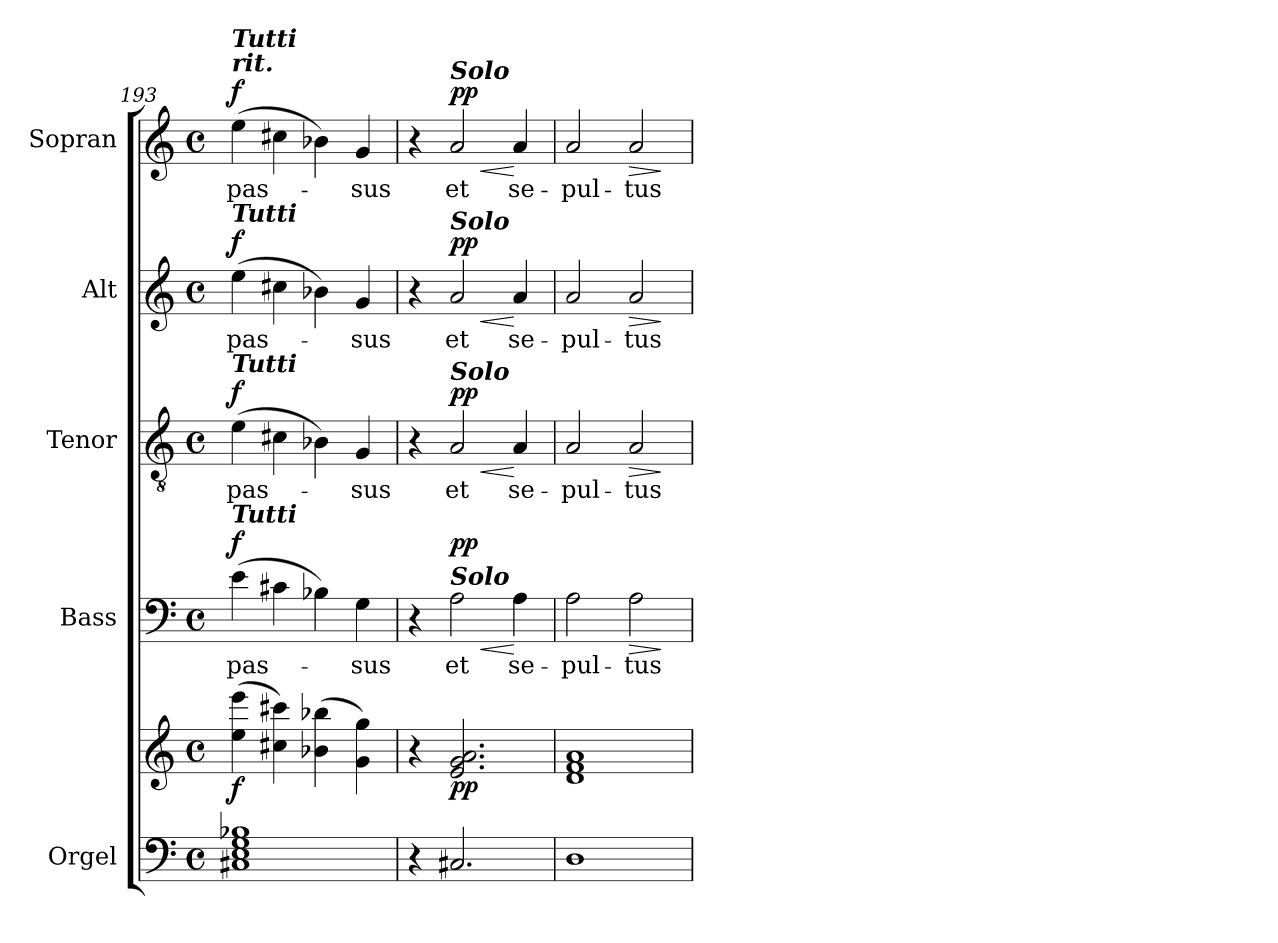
**kern	**kern	**dynam	**kern	**text	**dynam	**kern	**text	**dynam	**kern	**text	**dynam	**kern	**text	**dynam
*part5	*part5	*part5	*part4	*part4	*part4	*part3	*part3	*part3	*part2	*part2	*part2	*part1	*part1	*part1
*staff6	*staff5	*staff5/6	*staff4	*staff4	*staff4	*staff3	*staff3	*staff3	*staff2	*staff2	*staff2	*staff1	*staff1	*staff1
*I"Orgel	*	*	*I"Bass	*	*	*I"Tenor	*	*	*I"Alt	*	*	*I"Sopran	*	*
*I'Org.	*	*	*I'B.	*	*	*I'T.	*	*	*I'A.	*	*	*I'S.	*	*
*clefF4	*clefG2	*	*clefF4	*	*	*clefGv2	*	*	*clefG2	*	*	*clefG2	*	*
*k[]	*k[]	*	*k[]	*	*	*k[]	*	*	*k[]	*	*	*k[]	*	*
*C:	*C:	*	*C:	*	*	*C:	*	*	*C:	*	*	*C:	*	*
*M4/4	*M4/4	*	*M4/4	*	*	*M4/4	*	*	*M4/4	*	*	*M4/4	*	*
*met(c)	*met(c)	*	*met(c)	*	*	*met(c)	*	*	*met(c)	*	*	*met(c)	*	*
=193	=193	=193	=193	=193	=193	=193	=193	=193	=193	=193	=193	=193	=193	=193
!	!	!	!	!	!	!	!	!	!	!	!	!LO:TX:a:Bi:t=rit.	!	!
!	!	!	!	!	!	!	!	!	!	!	!	!LO:TX:a:Bi:t=Tutti	!	!
!	!	!	!	!	!	!	!	!	!LO:TX:a:Bi:t=Tutti	!	!	!	!	!
!	!	!	!	!	!	!LO:TX:a:Bi:t=Tutti	!	!	!	!	!	!	!	!
!	!	!	!LO:TX:a:Bi:t=Tutti	!	!	!	!	!	!	!	!	!	!	!
!	!	!LO:DY:b	!	!LO:LY:b	!LO:DY:a	!	!LO:LY:b	!LO:DY:a	!	!LO:LY:b	!LO:DY:a	!	!LO:LY:b	!LO:DY:a
1C#X 1E 1G 1B-X	(>4ee\ 4eee\	f	(>4e\	pas-	f	(>4e\	pas-	f	(>4ee\	pas-	f	(>4ee\	pas-	f
.	4cc#X\ 4ccc#X\)	.	4c#X\	.	.	4c#X\	.	.	4cc#X\	.	.	4cc#X\	.	.
.	(>4b-X\ 4bb-X\	.	4B-X\)	.	.	4B-X\)	.	.	4b-X\)	.	.	4b-X\)	.	.
!	!	!	!	!LO:LY:b	!	!	!LO:LY:b	!	!	!LO:LY:b	!	!	!LO:LY:b	!
.	4g\ 4gg\)	.	4G\	-sus	.	4G/	-sus	.	4g/	-sus	.	4g/	-sus	.
=194	=194	=194	=194	=194	=194	=194	=194	=194	=194	=194	=194	=194	=194	=194
4r	4r	.	4r	.	.	4r	.	.	4r	.	.	4r	.	.
!	!	!	!	!	!	!	!	!	!	!	!	!LO:TX:a:Bi:t=Solo	!	!
!	!	!	!	!	!	!	!	!	!LO:TX:a:Bi:t=Solo	!	!	!	!	!
!	!	!	!	!	!	!LO:TX:a:Bi:t=Solo	!	!	!	!	!	!	!	!
!	!	!	!LO:TX:a:Bi:t=Solo	!	!	!	!	!	!	!	!	!	!	!
!	!	!LO:DY:b	!	!LO:LY:b	!LO:HP:b	!	!LO:LY:b	!LO:HP:b	!	!LO:LY:b	!LO:HP:b	!	!LO:LY:b	!LO:HP:b
!	!	!	!	!	!LO:DY:n=1:a	!	!	!LO:DY:n=1:a	!	!	!LO:DY:n=1:a	!	!	!LO:DY:n=1:a
2.C#X/	2.e/ 2.g/ 2.a/	pp	2A\	et	< pp	2A/	et	< pp	2a/	et	< pp	2a/	et	< pp
!	!	!	!	!LO:LY:b	!	!	!LO:LY:b	!	!	!LO:LY:b	!	!	!LO:LY:b	!
.	.	.	4A\	se-	[	4A/	se-	[	4a/	se-	[	4a/	se-	[
=195	=195	=195	=195	=195	=195	=195	=195	=195	=195	=195	=195	=195	=195	=195
!	!	!	!	!LO:LY:b	!	!	!LO:LY:b	!	!	!LO:LY:b	!	!	!LO:LY:b	!
1D	1d 1f 1a	.	2A\	-pul-	.	2A/	-pul-	.	2a/	-pul-	.	2a/	-pul-	.
!	!	!	!	!LO:LY:b	!LO:HP:b	!	!LO:LY:b	!LO:HP:b	!	!LO:LY:b	!LO:HP:b	!	!LO:LY:b	!LO:HP:b
.	.	.	2A\	-tus	>	2A/	-tus	>	2a/	-tus	>	2a/	-tus	>
.	.	.	.	.	]	.	.	]	.	.	]	.	.	]
=	=	=	=	=	=	=	=	=	=	=	=	=	=	=
*-	*-	*-	*-	*-	*-	*-	*-	*-	*-	*-	*-	*-	*-	*-
